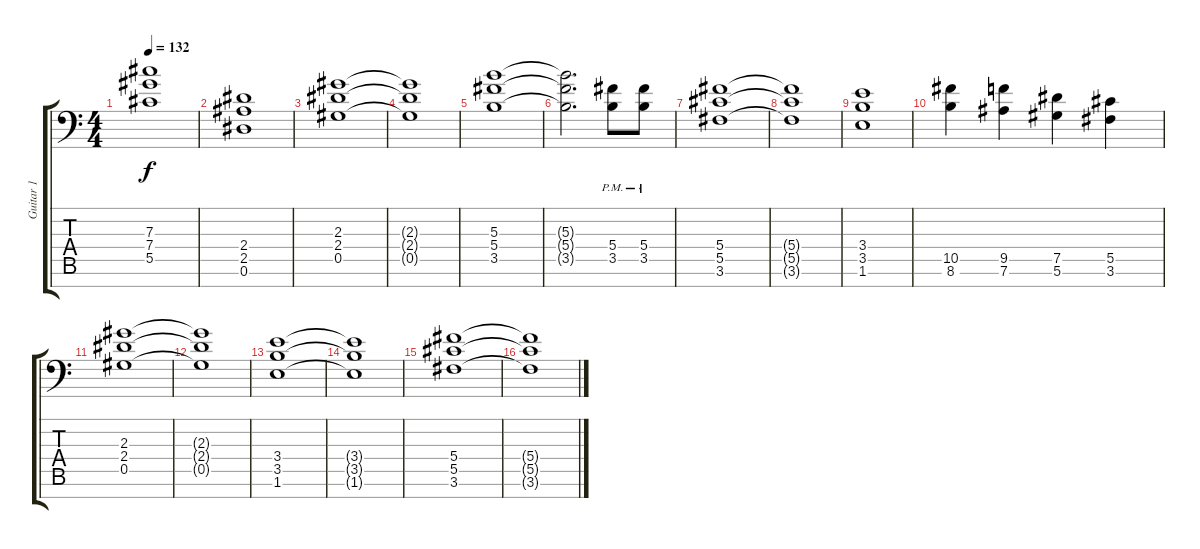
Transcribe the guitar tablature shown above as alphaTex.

\track ("Guitar 1" "Guitar 1") {instrument distortionguitar}
\staff {score tabs}
\tuning (Eb4 Bb3 Gb3 Db3 Ab2 Eb2 Bb1) {hide}
\ts (4 4)
\tempo 132
\clef f4
\ks c
(7.3 7.4 5.5).1{dy f} |
(2.4 2.5 0.6).1 |
(2.3 2.4 0.5).1 |
(2.3{t} 2.4{t} 0.5{t}).1 |
(5.3 5.4 3.5).1 |
(5.3{t} 5.4{t} 3.5{t}).2{d} (5.4{pm} 3.5{pm}).8 (5.4{pm} 3.5{pm}).8 |
(5.4 5.5 3.6).1 |
(5.4{t} 5.5{t} 3.6{t}).1 |
(3.4 3.5 1.6).1 |
(10.5 8.6).4 (9.5 7.6).4 (7.5 5.6).4 (5.5 3.6).4 |
(2.3 2.4 0.5).1 |
(2.3{t} 2.4{t} 0.5{t}).1 |
(3.4 3.5 1.6).1 |
(3.4{t} 3.5{t} 1.6{t}).1 |
(5.4 5.5 3.6).1 |
(5.4{t} 5.5{t} 3.6{t}).1
